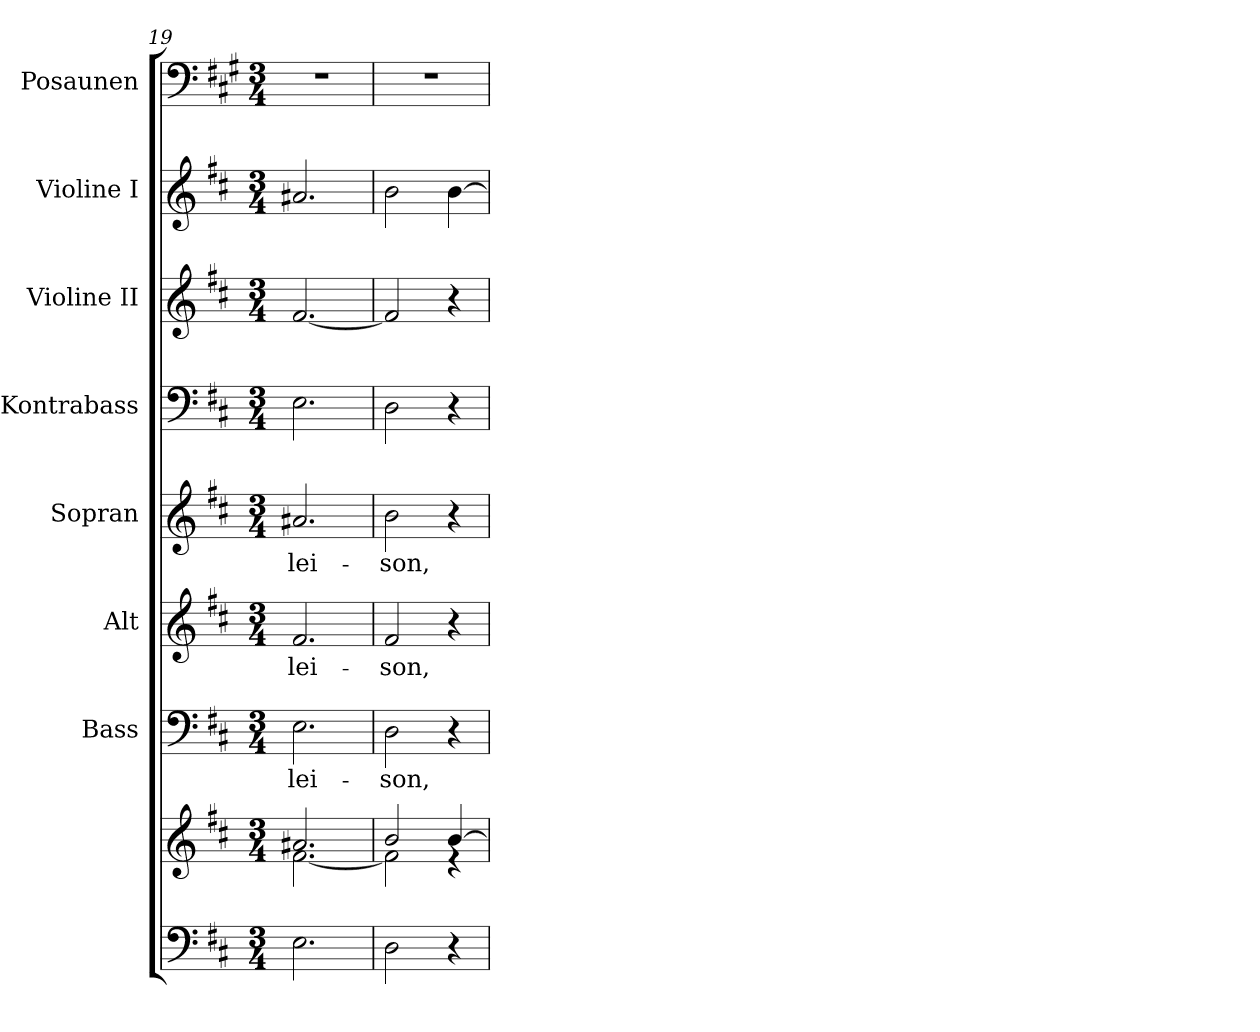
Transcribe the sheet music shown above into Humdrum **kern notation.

**kern	**kern	**kern	**text	**kern	**text	**kern	**text	**kern	**kern	**kern	**kern
*part8	*part8	*part7	*part7	*part6	*part6	*part5	*part5	*part4	*part3	*part2	*part1
*staff9	*staff8	*staff7	*staff7	*staff6	*staff6	*staff5	*staff5	*staff4	*staff3	*staff2	*staff1
*	*	*I"Bass	*	*I"Alt	*	*I"Sopran	*	*I"Kontrabass	*I"Violine II	*I"Violine I	*I"Posaunen
*	*	*I'B.	*	*I'A.	*	*I'S.	*	*I'Kb.	*I'Vl. II	*I'Vl. I	*I'Pos.
*clefF4	*clefG2	*clefF4	*	*clefG2	*	*clefG2	*	*clefF4	*clefG2	*clefG2	*clefF4
*	*	*	*	*	*	*	*	*ITrd7c12	*	*	*ITrd4c7
*k[f#c#]	*k[f#c#]	*k[f#c#]	*	*k[f#c#]	*	*k[f#c#]	*	*k[f#c#]	*k[f#c#]	*k[f#c#]	*k[f#c#]
*D:	*D:	*D:	*	*D:	*	*D:	*	*D:	*D:	*D:	*D:
*M3/4	*M3/4	*M3/4	*	*M3/4	*	*M3/4	*	*M3/4	*M3/4	*M3/4	*M3/4
=19	=19	=19	=19	=19	=19	=19	=19	=19	=19	=19	=19
*	*^	*	*	*	*	*	*	*	*	*	*
!	!	!	!	!LO:LY:b	!	!LO:LY:b	!	!LO:LY:b	!	!	!	!
2.E\	2.a#X/	[<2.f#\	2.E\	-lei-	2.f#/	-lei-	2.a#X/	-lei-	2.EE\	[2.f#/	2.a#X/	2.r
=20	=20	=20	=20	=20	=20	=20	=20	=20	=20	=20	=20	=20
!	!	!	!	!LO:LY:b	!	!LO:LY:b	!	!LO:LY:b	!	!	!	!
2D\	2b/	2f#\]	2D\	-son,	2f#/	-son,	2b\	-son,	2DD\	2f#/]	2b\	2.r
4r	[>4b/	4rd	4r	.	4r	.	4r	.	4r	4r	[4b\	.
*	*v	*v	*	*	*	*	*	*	*	*	*	*
=	=	=	=	=	=	=	=	=	=	=	=
*-	*-	*-	*-	*-	*-	*-	*-	*-	*-	*-	*-
